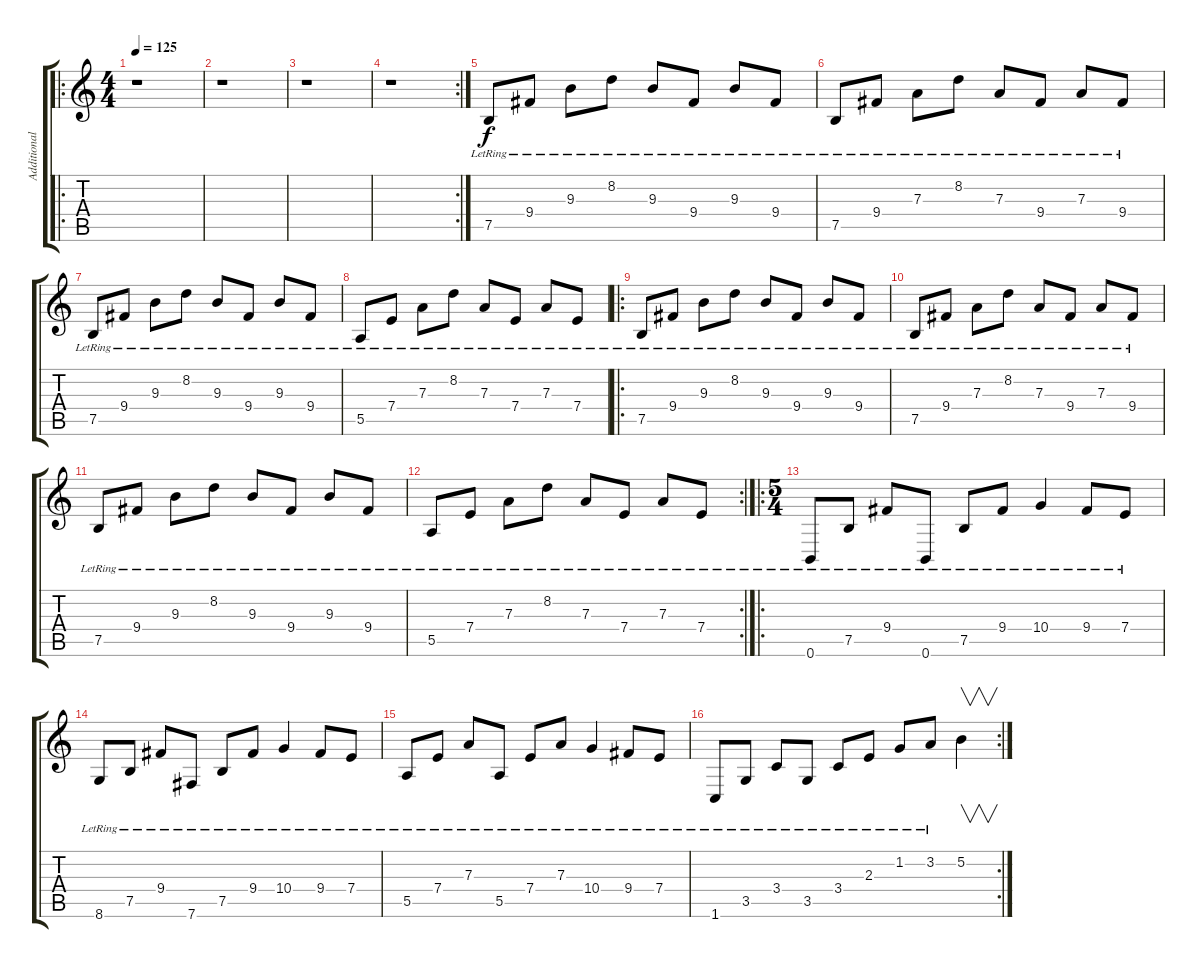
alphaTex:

\track ("Additional Guitar" "Additional") {instrument acousticguitarsteel}
\staff {score tabs}
\tuning (B3 Gb3 D3 A2 E2 B1) {hide}
\ro
\ts (4 4)
\tempo 125
\clef g2
\ks c
r.1{dy f instrument acousticguitarsteel} |
r.1 |
r.1 |
\rc 2
r.1 |
7.5{lr}.8 9.4{lr}.8 9.3{lr}.8 8.2{lr}.8 9.3{lr}.8 9.4{lr}.8 9.3{lr}.8 9.4{lr}.8 |
7.5{lr}.8 9.4{lr}.8 7.3{lr}.8 8.2{lr}.8 7.3{lr}.8 9.4{lr}.8 7.3{lr}.8 9.4{lr}.8 |
7.5{lr}.8 9.4{lr}.8 9.3{lr}.8 8.2{lr}.8 9.3{lr}.8 9.4{lr}.8 9.3{lr}.8 9.4{lr}.8 |
5.5{lr}.8 7.4{lr}.8 7.3{lr}.8 8.2{lr}.8 7.3{lr}.8 7.4{lr}.8 7.3{lr}.8 7.4{lr}.8 |
\ro
7.5{lr}.8 9.4{lr}.8 9.3{lr}.8 8.2{lr}.8 9.3{lr}.8 9.4{lr}.8 9.3{lr}.8 9.4{lr}.8 |
7.5{lr}.8 9.4{lr}.8 7.3{lr}.8 8.2{lr}.8 7.3{lr}.8 9.4{lr}.8 7.3{lr}.8 9.4{lr}.8 |
7.5{lr}.8 9.4{lr}.8 9.3{lr}.8 8.2{lr}.8 9.3{lr}.8 9.4{lr}.8 9.3{lr}.8 9.4{lr}.8 |
\rc 2
5.5{lr}.8 7.4{lr}.8 7.3{lr}.8 8.2{lr}.8 7.3{lr}.8 7.4{lr}.8 7.3{lr}.8 7.4{lr}.8 |
\ro
\ts (5 4)
0.6{lr}.8 7.5{lr}.8 9.4{lr}.8 0.6{lr}.8 7.5{lr}.8 9.4{lr}.8 10.4{lr}.4 9.4{lr}.8 7.4{lr}.8 |
8.6{lr}.8 7.5{lr}.8 9.4{lr}.8 7.6{lr}.8 7.5{lr}.8 9.4{lr}.8 10.4{lr}.4 9.4{lr}.8 7.4{lr}.8 |
5.5{lr}.8 7.4{lr}.8 7.3{lr}.8 5.5{lr}.8 7.4{lr}.8 7.3{lr}.8 10.4{lr}.4 9.4{lr}.8 7.4{lr}.8 |
\rc 2
1.6{lr}.8 3.5{lr}.8 3.4{lr}.8 3.5{lr}.8 3.4{lr}.8 2.3{lr}.8 1.2{lr}.8 3.2{lr}.8 5.2{ss}.4{v}
